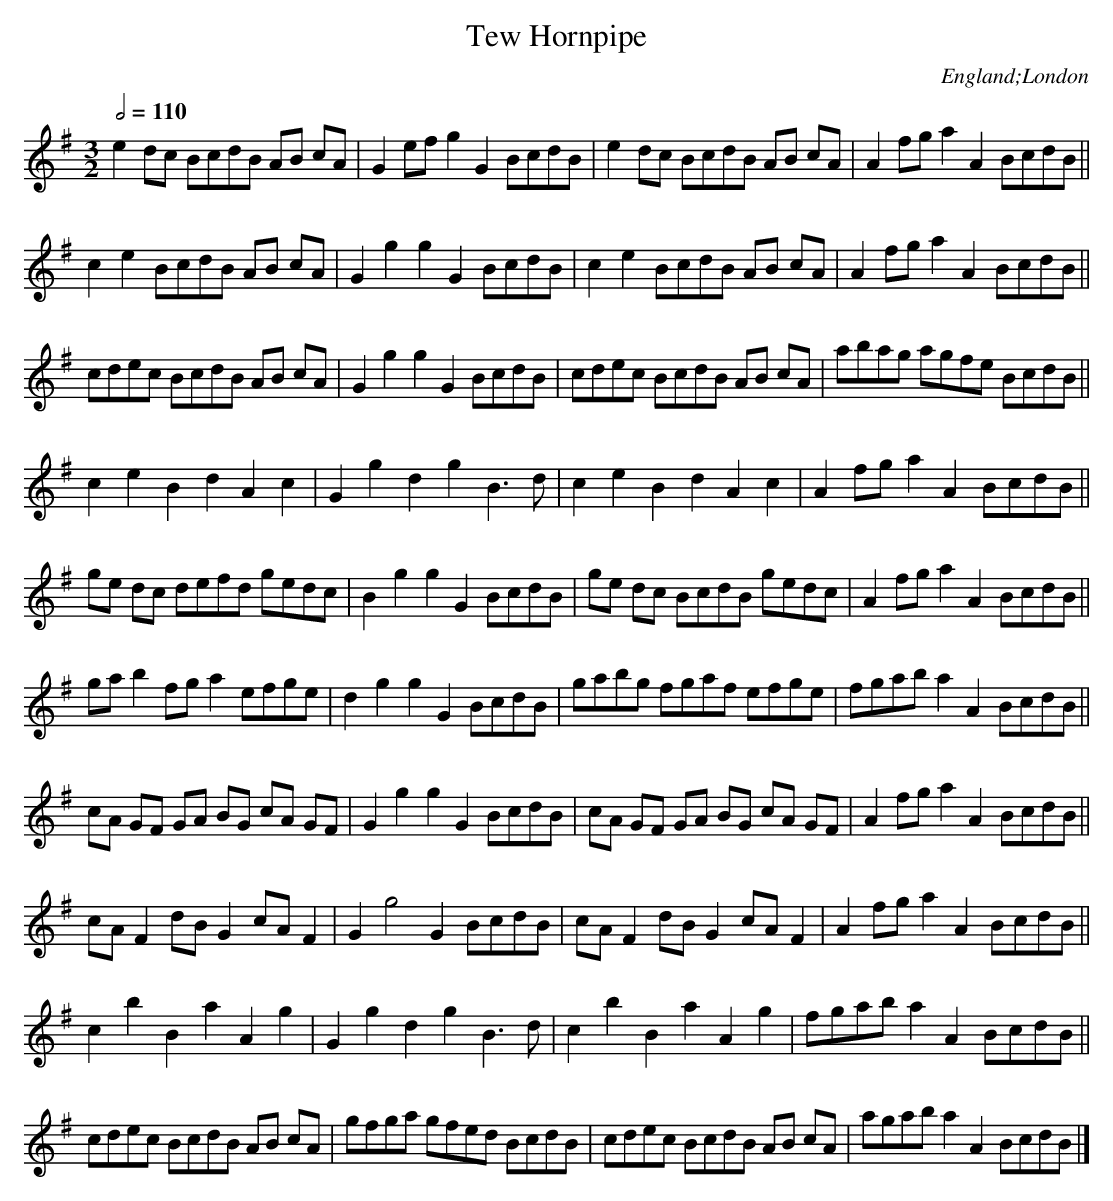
X:1
T:Tew Hornpipe
O:England;London
Q:1/2=110
M:3/2
L:1/8
K:G
e2dc BcdB AB cA | G2efg2G2 BcdB | e2dc  BcdB AB cA | A2fga2A2 BcdB ||
c2e2 BcdB AB cA | G2g2g2 G2BcdB | c2e2 BcdB AB cA | A2fga2A2 BcdB ||
cdec  BcdB AB cA | G2g2g2G2 BcdB | cdec  BcdB AB cA | abag agfe  BcdB ||
c2e2B2d2A2c2 | G2g2d2g2B3d | c2e2B2d2A2c2 | A2fga2A2 BcdB ||
ge dc defd gedc | B2g2g2G2 BcdB | ge dc BcdB gedc | A2fga2A2 BcdB ||
gab2fga2efge | d2g2g2G2 BcdB | gabg fgaf efge | fgaba2A2 BcdB ||
cA GF GA BG cA GF | G2g2g2G2 BcdB | cA GF GA BG cA GF | A2fga2A2 BcdB ||
cAF2dBG2cAF2 | G2g4G2 BcdB | cAF2dBG2cAF2 | A2fga2A2BcdB ||
c2b2B2a2A2g2 | G2g2d2g2B3d | c2b2B2a2A2g2 | fgaba2A2BcdB ||
cdec BcdB AB cA | gfga gfed BcdB | cdec BcdB AB cA | agaba2A2BcdB |]
